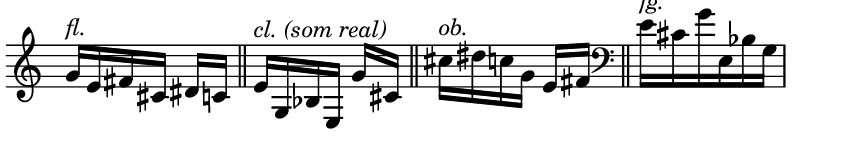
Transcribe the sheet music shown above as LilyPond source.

\version "2.11.64"

\include "../config/lib.ly"

\score {
  \new Staff \with {
    \remove "Time_signature_engraver" }{
      \time 3/8
      \relative c'' {
        \bracketUp
        g16^\markup{\italic{fl.}} e fis cis dis[ c]
        \bar "||"
        e16^\markup{\italic{cl. (som real)}} g, bes e, g'[ cis,]
        \bar "||"
        cis'16^\markup{\italic{ob.}} dis c g e[ fis]
        \bar "||"
        \clef bass
        e16^\markup{\italic{fg.}} cis g' e, bes' g
      }
    }
  \layout {
    \context {
      \Staff \consists "Horizontal_bracket_engraver"
    }
  }
}
\paper {
  paper-width = 14.3\cm
  paper-height = 2.6\cm
  top-margin = -.3\cm
  left-margin = .1\cm
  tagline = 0
  indent = #0
}
